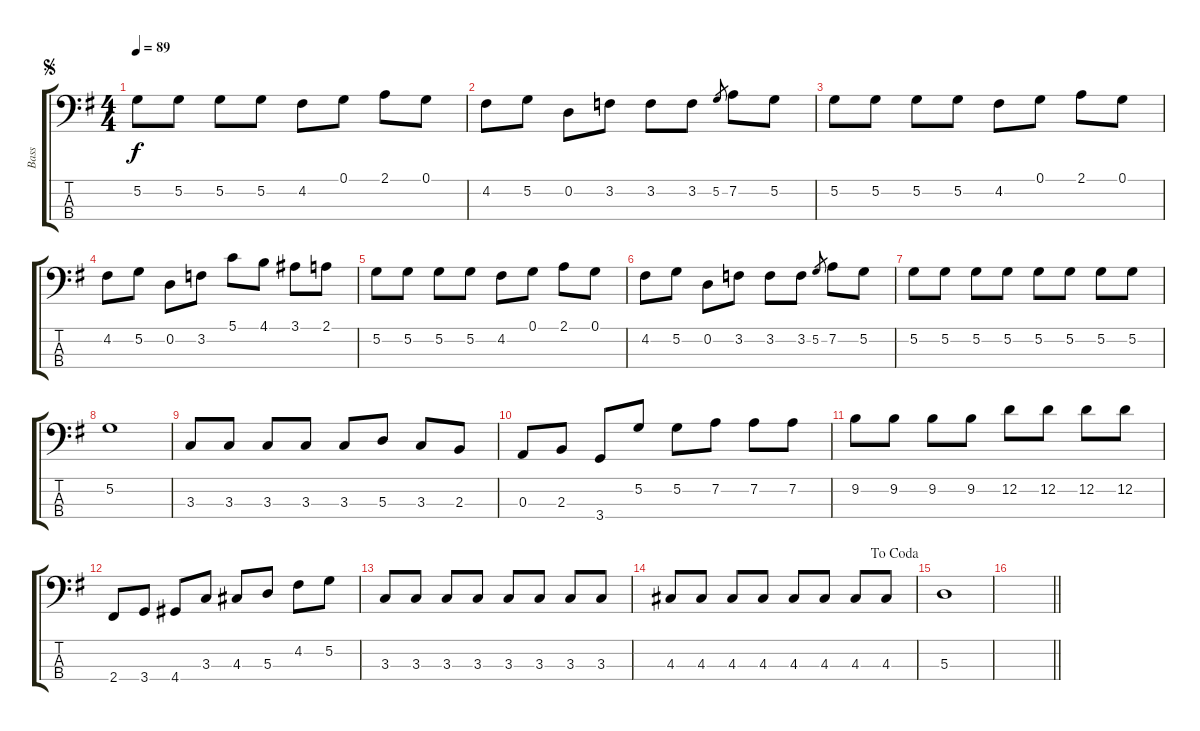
\track ("Bass" "Bass") {instrument electricbasspick}
\staff {score tabs}
\tuning (G2 D2 A1 E1) {hide}
\ts (4 4)
\jump segno
\tempo 89
\clef f4
\ks g
5.2.8{dy f} 5.2.8 5.2.8 5.2.8 4.2.8 0.1.8 2.1.8 0.1.8 |
4.2.8 5.2.8 0.2.8 3.2.8 3.2.8 3.2.8 5.2.8{gr} 7.2.8 5.2.8 |
5.2.8 5.2.8 5.2.8 5.2.8 4.2.8 0.1.8 2.1.8 0.1.8 |
4.2.8 5.2.8 0.2.8 3.2.8 5.1.8 4.1.8 3.1.8 2.1.8 |
5.2.8 5.2.8 5.2.8 5.2.8 4.2.8 0.1.8 2.1.8 0.1.8 |
4.2.8 5.2.8 0.2.8 3.2.8 3.2.8 3.2.8 5.2.8{gr} 7.2.8 5.2.8 |
5.2.8 5.2.8 5.2.8 5.2.8 5.2.8 5.2.8 5.2.8 5.2.8 |
5.2.1 |
3.3.8 3.3.8 3.3.8 3.3.8 3.3.8 5.3.8 3.3.8 2.3.8 |
0.3.8 2.3.8 3.4.8 5.2.8 5.2.8 7.2.8 7.2.8 7.2.8 |
9.2.8 9.2.8 9.2.8 9.2.8 12.2.8 12.2.8 12.2.8 12.2.8 |
2.4.8 3.4.8 4.4.8 3.3.8 4.3.8 5.3.8 4.2.8 5.2.8 |
3.3.8 3.3.8 3.3.8 3.3.8 3.3.8 3.3.8 3.3.8 3.3.8 |
\jump dacoda
4.3.8 4.3.8 4.3.8 4.3.8 4.3.8 4.3.8 4.3.8 4.3.8 |
5.3.1 |
\barLineRight lightlight
